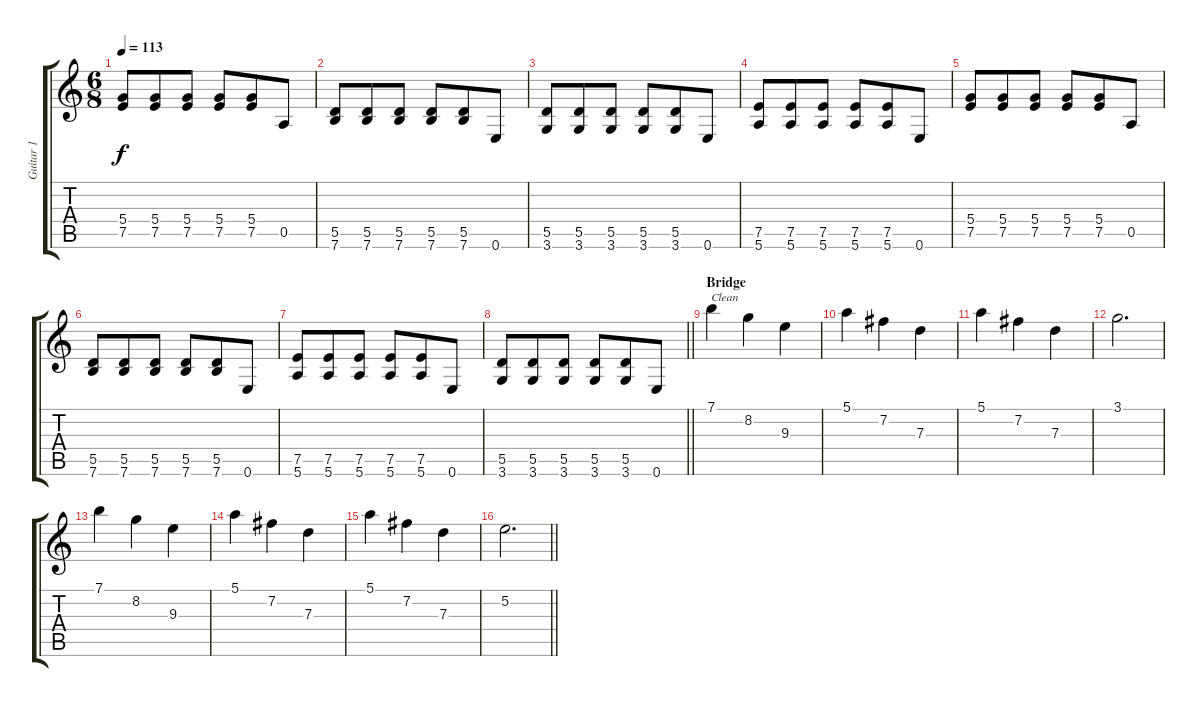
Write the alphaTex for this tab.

\track ("Guitar 1" "Guitar 1") {instrument electricguitarclean}
\staff {score tabs}
\tuning (E4 B3 G3 D3 A2 E2) {hide}
\ts (6 8)
\tempo 113
\clef g2
\ks c
(5.4 7.5).8{dy f} (5.4 7.5).8 (5.4 7.5).8 (5.4 7.5).8 (5.4 7.5).8 0.5.8 |
(5.5 7.6).8 (5.5 7.6).8 (5.5 7.6).8 (5.5 7.6).8 (5.5 7.6).8 0.6.8 |
(5.5 3.6).8 (5.5 3.6).8 (5.5 3.6).8 (5.5 3.6).8 (5.5 3.6).8 0.6.8 |
(7.5 5.6).8 (7.5 5.6).8 (7.5 5.6).8 (7.5 5.6).8 (7.5 5.6).8 0.6.8 |
(5.4 7.5).8 (5.4 7.5).8 (5.4 7.5).8 (5.4 7.5).8 (5.4 7.5).8 0.5.8 |
(5.5 7.6).8 (5.5 7.6).8 (5.5 7.6).8 (5.5 7.6).8 (5.5 7.6).8 0.6.8 |
(7.5 5.6).8 (7.5 5.6).8 (7.5 5.6).8 (7.5 5.6).8 (7.5 5.6).8 0.6.8 |
\barLineRight lightlight
(5.5 3.6).8 (5.5 3.6).8 (5.5 3.6).8 (5.5 3.6).8 (5.5 3.6).8 0.6.8 |
\section ("" "Bridge")
7.1.4{txt "Clean" volume 9 instrument electricguitarclean} 8.2.4 9.3.4 |
5.1.4 7.2.4 7.3.4 |
5.1.4 7.2.4 7.3.4 |
3.1.2{d} |
7.1.4 8.2.4 9.3.4 |
5.1.4 7.2.4 7.3.4 |
5.1.4 7.2.4 7.3.4 |
\barLineRight lightlight
5.2.2{d}
